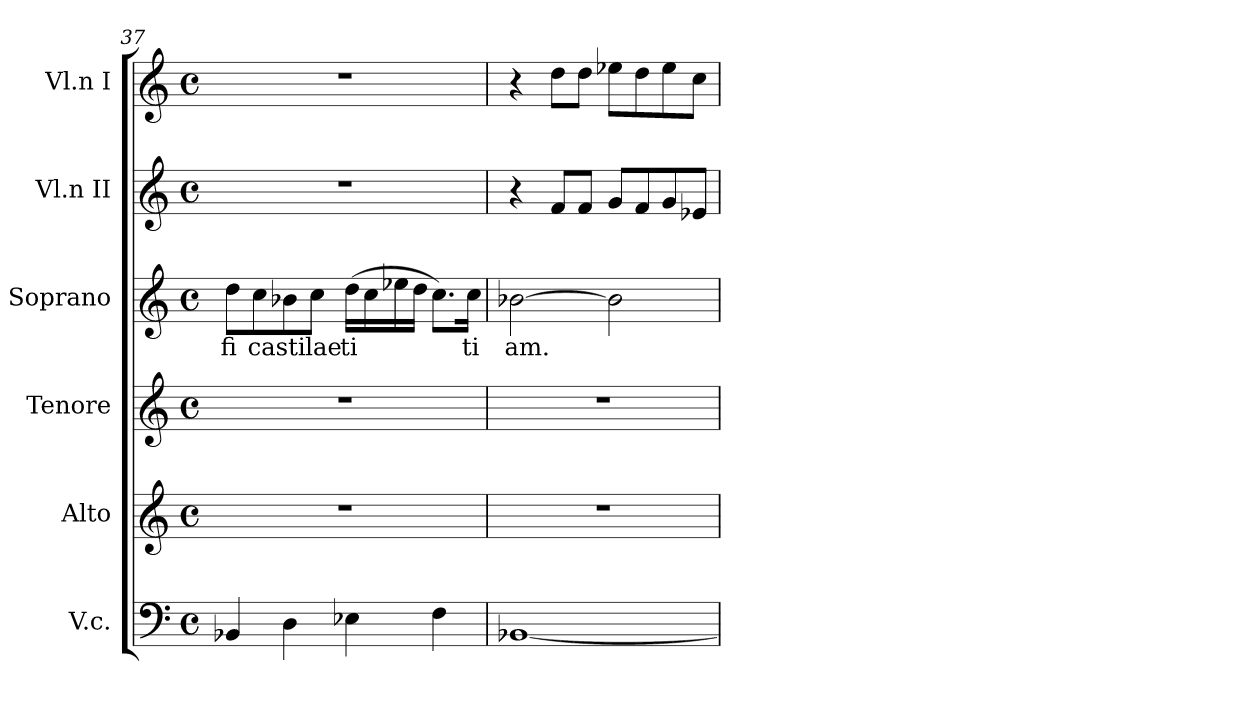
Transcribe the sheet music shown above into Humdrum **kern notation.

**kern	**kern	**kern	**kern	**text	**kern	**kern
*part6	*part5	*part4	*part3	*part3	*part2	*part1
*staff6	*staff5	*staff4	*staff3	*staff3	*staff2	*staff1
*I"V.c.	*I"Alto	*I"Tenore	*I"Soprano	*	*I"Vl.n II	*I"Vl.n I
*I'V.c.	*I'Alto	*I'Tenore	*I'Soprano	*	*I'Vl.n II	*I'Vl.n I
*clefF4	*clefG2	*clefG2	*clefG2	*	*clefG2	*clefG2
*k[]	*k[]	*k[]	*k[]	*	*k[]	*k[]
*C:	*C:	*C:	*C:	*	*C:	*C:
*M4/4	*M4/4	*M4/4	*M4/4	*	*M4/4	*M4/4
*met(c)	*met(c)	*met(c)	*met(c)	*	*met(c)	*met(c)
=37	=37	=37	=37	=37	=37	=37
!	!	!	!	!LO:LY:b	!	!
4BB-X/	1r	1r	8dd\L	fi	1r	1r
!	!	!	!	!LO:LY:b	!	!
.	.	.	8cc\	ca	.	.
!	!	!	!	!LO:LY:b	!	!
4D\	.	.	8b-X\	sti	.	.
!	!	!	!	!LO:LY:b	!	!
.	.	.	8cc\J	lae	.	.
!	!	!	!	!LO:LY:b	!	!
4E-X\	.	.	(>16dd\LL	ti	.	.
.	.	.	16cc\	.	.	.
.	.	.	16ee-X\	.	.	.
.	.	.	16dd\JJ	.	.	.
4F\	.	.	8.cc\L)	.	.	.
!	!	!	!	!LO:LY:b	!	!
.	.	.	16cc\Jk	ti	.	.
=38	=38	=38	=38	=38	=38	=38
!	!	!	!	!LO:LY:b	!	!
[<1BB-X	1r	1r	[>2b-X\	am.	4r	4r
.	.	.	.	.	8f/L	8dd\L
.	.	.	.	.	8f/J	8dd\J
.	.	.	2b-\]	.	8g/L	8ee-X\L
.	.	.	.	.	8f/	8dd\
.	.	.	.	.	8g/	8ee-\
.	.	.	.	.	8e-X/J	8cc\J
=	=	=	=	=	=	=
*-	*-	*-	*-	*-	*-	*-
